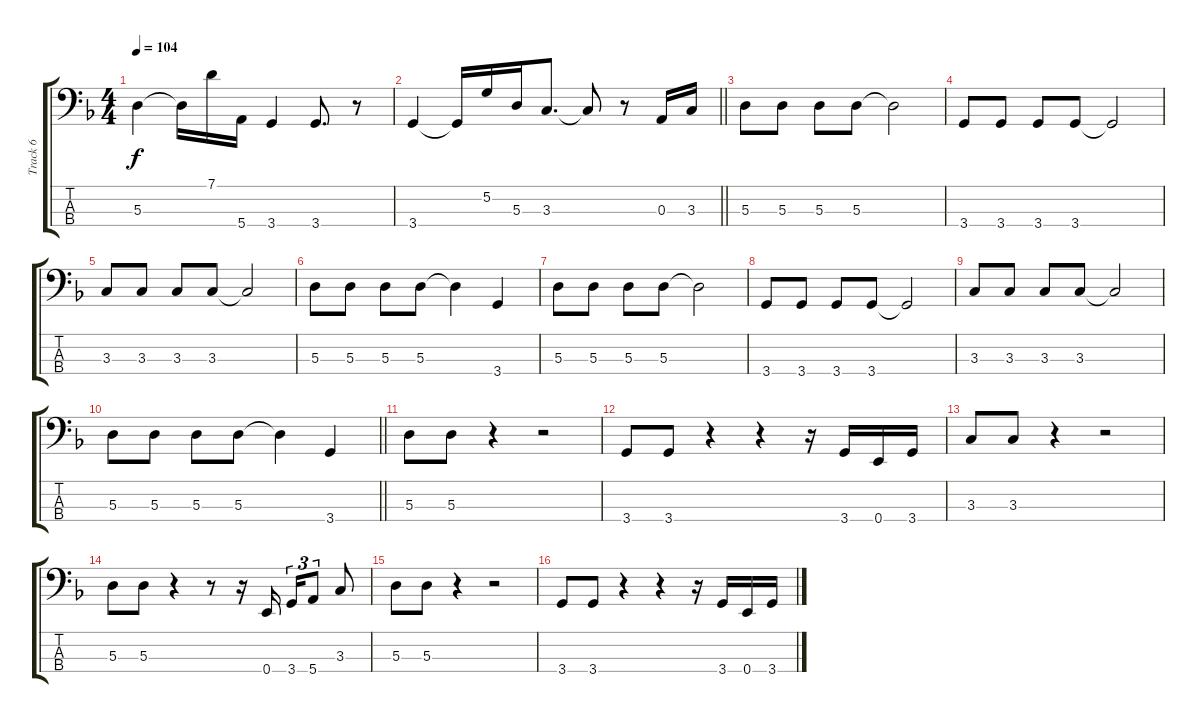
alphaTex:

\track ("Track 6" "Track 6") {instrument electricbassfinger}
\staff {score tabs}
\tuning (G2 D2 A1 E1) {hide}
\ts (4 4)
\tempo 104
\clef f4
\ks dminor
5.3.4{dy f} 5.3{t}.16 7.1.16 5.4.16 3.4.4 3.4.8{d} r.8 |
\barLineRight lightlight
3.4.4 3.4{t}.16 5.2.16 5.3.16 3.3.8{d} 3.3{t}.8 r.8 0.3.16 3.3.16 |
5.3.8 5.3.8 5.3.8 5.3.8 5.3{t}.2 |
3.4.8 3.4.8 3.4.8 3.4.8 3.4{t}.2 |
3.3.8 3.3.8 3.3.8 3.3.8 3.3{t}.2 |
5.3.8 5.3.8 5.3.8 5.3.8 5.3{t}.4 3.4.4 |
5.3.8 5.3.8 5.3.8 5.3.8 5.3{t}.2 |
3.4.8 3.4.8 3.4.8 3.4.8 3.4{t}.2 |
3.3.8 3.3.8 3.3.8 3.3.8 3.3{t}.2 |
\barLineRight lightlight
5.3.8 5.3.8 5.3.8 5.3.8 5.3{t}.4 3.4.4 |
5.3.8 5.3.8 r.4 r.2 |
3.4.8 3.4.8 r.4 r.4 r.16 3.4.16 0.4.16 3.4.16 |
3.3.8 3.3.8 r.4 r.2 |
5.3.8 5.3.8 r.4 r.8 r.16 0.4.16 3.4.16{tu (3 2)} 5.4.8{tu (3 2)} 3.3.8 |
5.3.8 5.3.8 r.4 r.2 |
3.4.8 3.4.8 r.4 r.4 r.16 3.4.16 0.4.16 3.4.16
